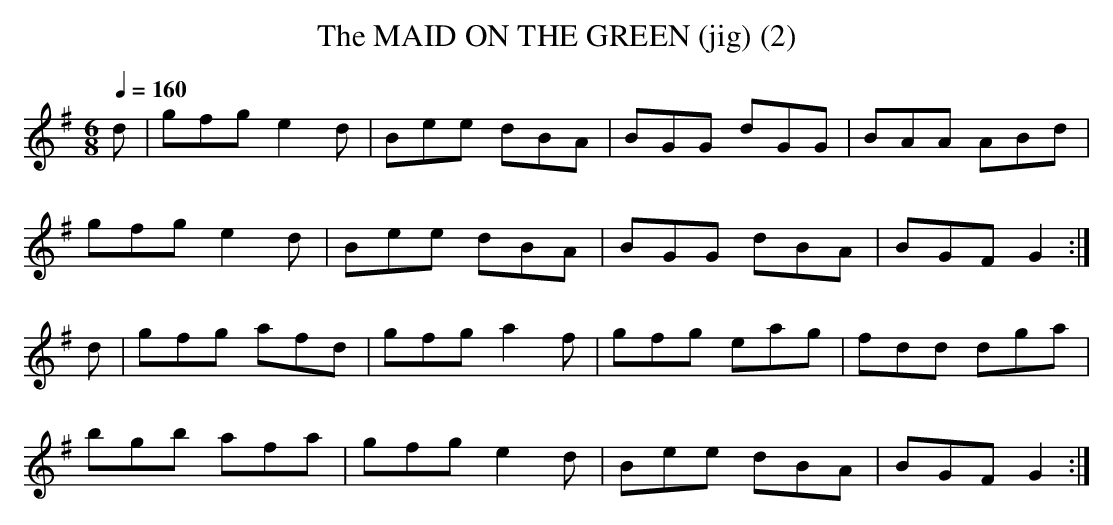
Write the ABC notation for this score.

X:1
T:MAID ON THE GREEN (jig) (2), The
M:6/8
L:1/8
Q:1/4=160
K:G
d|gfg e2d|Bee dBA|BGG dGG|BAA ABd|
gfg e2d|Bee dBA|BGG dBA|BGF G2 :|
d|gfg afd|gfg a2f|gfg eag|fdd dga|
bgb afa|gfg e2d|Bee dBA|BGF G2 :|
